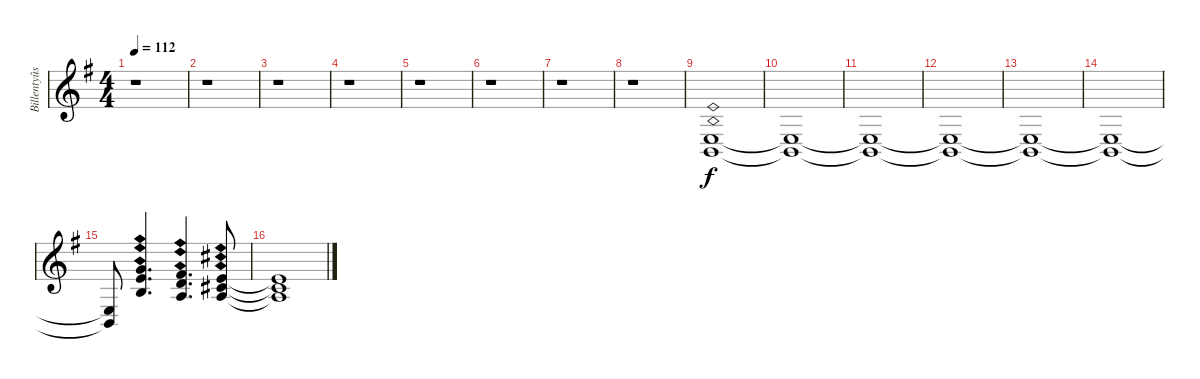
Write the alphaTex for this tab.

\track ("Billentyûs 2 (Jon Lord)" "Billentyûs") {instrument percussiveorgan}
\staff {score}
\tuning (E4 B3 G3 D3 A2 E2) {hide}
\ts (4 4)
\tempo 112
\clef g2
\ks g
r.1{dy f instrument percussiveorgan} |
r.1 |
r.1 |
r.1 |
r.1 |
r.1 |
r.1 |
r.1 |
(2.4{ph 12} 2.5{ph 12}).1 |
(2.4{t} 2.5{t}).1 |
(2.4{t} 2.5{t}).1 |
(2.4{t} 2.5{t}).1 |
(2.4{t} 2.5{t}).1 |
(2.4{t} 2.5{t}).1 |
(2.4{t} 2.5{t}).8 (3.1{ph 12} 5.2{ph 12} 4.3{ph 12}).4{d} (2.1{ph 12} 3.2{ph 12} 2.3{ph 12}).4{d} (0.1{ph 12} 2.2{ph 12} 2.3{ph 12}).8 |
(0.1{t} 2.2{t} 2.3{t}).1
